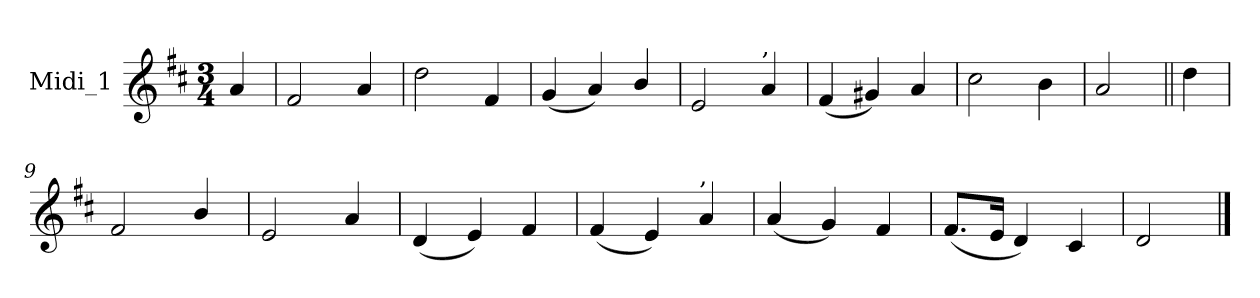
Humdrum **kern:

**kern
*part1
*staff1
*I"Midi_1
*clefG2
*k[f#c#]
*D:
*M3/4
=
4a
=1
2f#
4a
=2
2dd
4f#
=3
(<4g
4a)
4b/
=4
2e
!LO:TX:a:t=,
4a
=5
(<4f#
4g#X)
4a
=6
2cc#
4b
=7
2a
!!LO:LB:g=z
=8||
4dd
=9
2f#
4b/
=10
2e
4a
=11
(<4d
4e)
4f#
=12
(<4f#
4e)
!LO:TX:a:t=,
4a
=13
(<4a
4g)
4f#
=14
(<8.f#L
16eJ
4d)
4c#
=15
2d
==
*-
